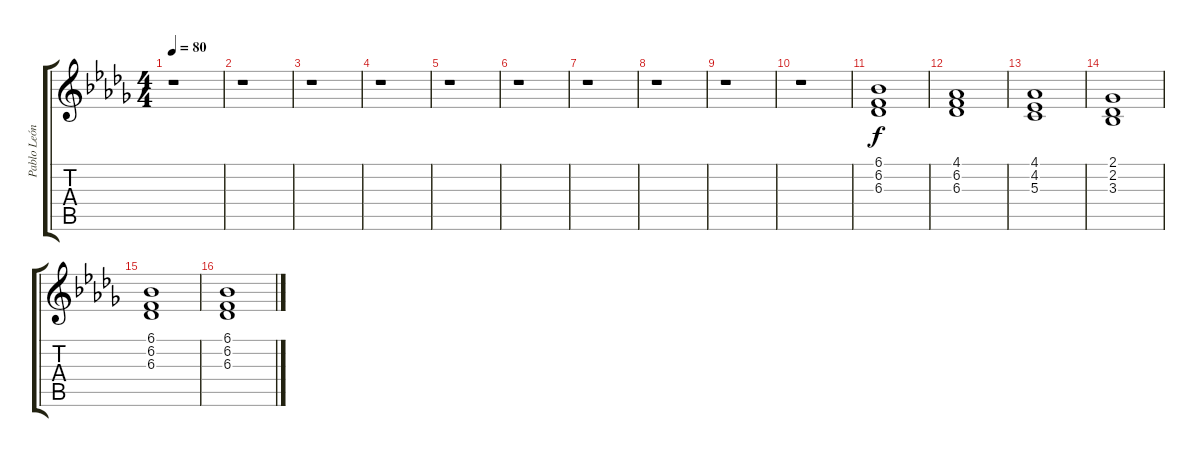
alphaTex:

\track ("Pablo León" "Pablo León") {instrument voiceoohs}
\staff {score tabs}
\tuning (E4 B3 G3 D3 A2 E2) {hide}
\ts (4 4)
\tempo 80
\clef g2
\ks bbminor
r.1{dy f} |
r.1 |
r.1 |
r.1 |
r.1 |
r.1 |
r.1 |
r.1 |
r.1 |
r.1 |
(6.1 6.2 6.3).1{instrument synthstrings1} |
(4.1 6.2 6.3).1 |
(4.1 4.2 5.3).1 |
(2.1 2.2 3.3).1 |
(6.1 6.2 6.3).1{volume 11 instrument synthstrings1} |
(6.1 6.2 6.3).1
